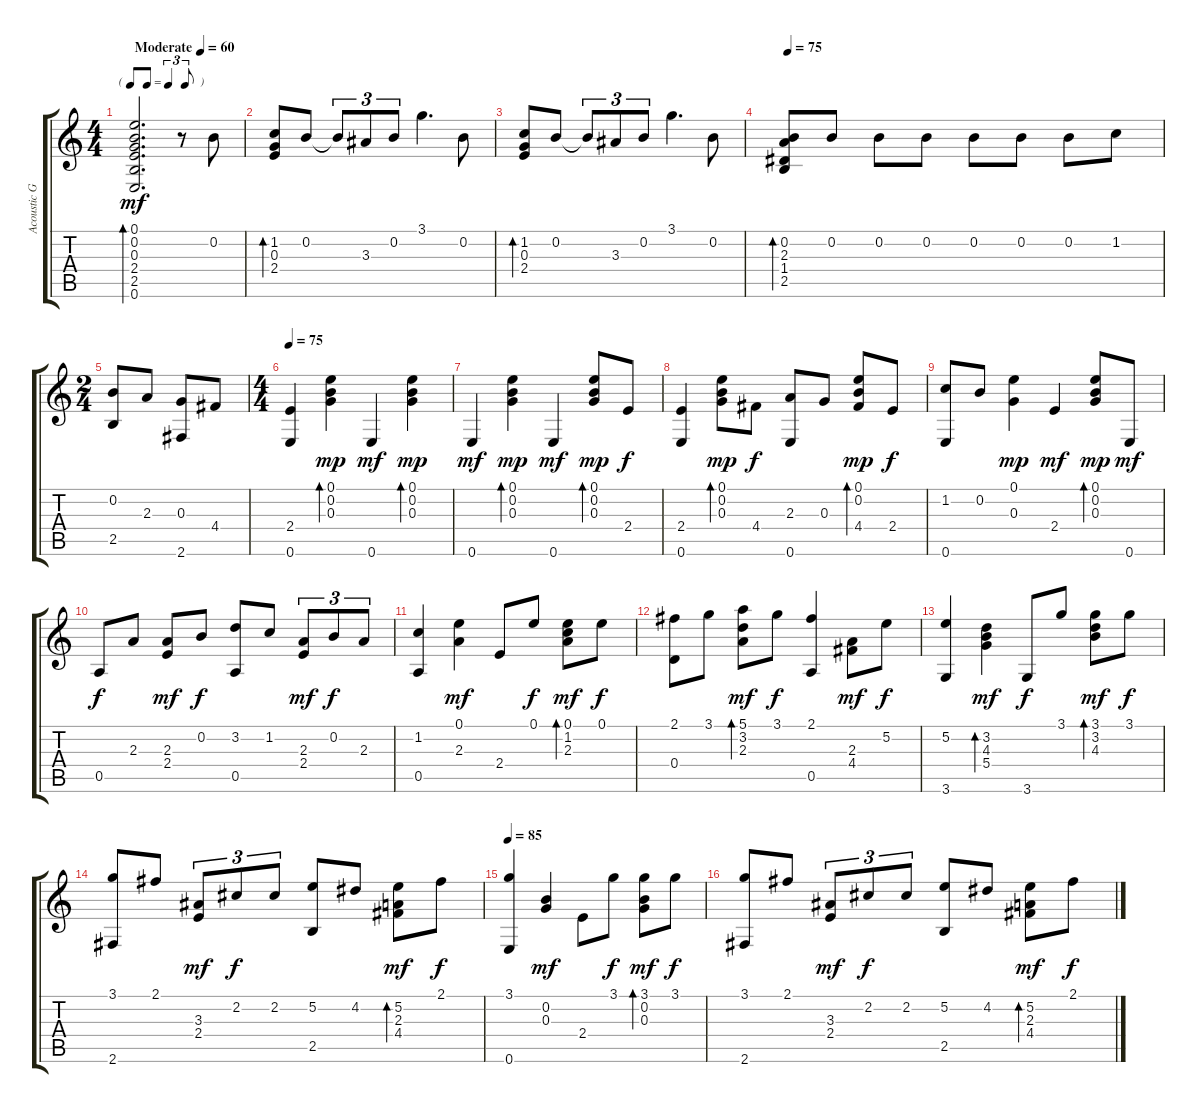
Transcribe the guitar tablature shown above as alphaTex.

\track ("Acoustic Guitar" "Acoustic G") {instrument acousticguitarnylon}
\staff {score tabs}
\tuning (E4 B3 G3 D3 A2 E2) {hide}
\ts (4 4)
\tf triplet8th
\tempo (60 "Moderate")
\clef g2
\ks c
(0.1 0.2 0.3 2.4 2.5 0.6).2{d bd 240 dy mf instrument acousticguitarnylon} r.8 0.2.8 |
(1.2 0.3 2.4).8{bd 240} 0.2.8 0.2{t}.8{tu (3 2)} 3.3.8{tu (3 2)} 0.2.8{tu (3 2)} 3.1.4{d} 0.2.8 |
(1.2 0.3 2.4).8{bd 240} 0.2.8 0.2{t}.8{tu (3 2)} 3.3.8{tu (3 2)} 0.2.8{tu (3 2)} 3.1.4{d} 0.2.8 |
\tempo 75
(0.2 2.3 1.4 2.5).8{bd 240} 0.2.8 0.2.8 0.2.8 0.2.8 0.2.8 0.2.8 1.2.8 |
\ts (2 4)
(0.2 2.5).8 2.3.8 (0.3 2.6).8 4.4.8 |
\ts (4 4)
\tempo 75
(2.4 0.6).4 (0.1 0.2 0.3).4{bd 30 dy mp} 0.6.4{dy mf} (0.1 0.2 0.3).4{bd 30 dy mp} |
0.6.4{dy mf} (0.1 0.2 0.3).4{bd 30 dy mp} 0.6.4{dy mf} (0.1 0.2 0.3).8{bd 30 dy mp} 2.4.8{dy f} |
(2.4 0.6).4 (0.1 0.2 0.3).8{bd 30 dy mp} 4.4.8{dy f} (2.3 0.6).8 0.3.8 (0.1 0.2 4.4).8{bd 30 dy mp} 2.4.8{dy f} |
(1.2 0.6).8 0.2.8 (0.1 0.3).4{dy mp} 2.4.4{dy mf} (0.1 0.2 0.3).8{bd 30 dy mp} 0.6.8{dy mf} |
0.5.8{dy f} 2.3.8 (2.3 2.4).8{dy mf} 0.2.8{dy f} (3.2 0.5).8 1.2.8 (2.3 2.4).8{tu (3 2) dy mf} 0.2.8{tu (3 2) dy f} 2.3.8{tu (3 2)} |
(1.2 0.5).4 (0.1 2.3).4{dy mf} 2.4.8 0.1.8{dy f} (0.1 1.2 2.3).8{bd 30 dy mf} 0.1.8{dy f} |
(2.1 0.4).8 3.1.8 (5.1 3.2 2.3).8{bd 30 dy mf} 3.1.8{dy f} (2.1 0.5).4 (2.3 4.4).8{dy mf} 5.2.8{dy f} |
(5.2 3.6).4 (3.2 4.3 5.4).4{bd 30 dy mf} 3.6.8{dy f} 3.1.8 (3.1 3.2 4.3).8{bd 30 dy mf} 3.1.8{dy f} |
(3.1 2.6).8 2.1.8 (3.3 2.4).8{tu (3 2) dy mf} 2.2.8{tu (3 2) dy f} 2.2.8{tu (3 2)} (5.2 2.5).8 4.2.8 (5.2 2.3 4.4).8{bd 30 dy mf} 2.1.8{dy f} |
\tempo 85
(3.1 0.6).4 (0.2 0.3).4{dy mf} 2.4.8 3.1.8{dy f} (3.1 0.2 0.3).8{bd 30 dy mf} 3.1.8{dy f} |
(3.1 2.6).8 2.1.8 (3.3 2.4).8{tu (3 2) dy mf} 2.2.8{tu (3 2) dy f} 2.2.8{tu (3 2)} (5.2 2.5).8 4.2.8 (5.2 2.3 4.4).8{bd 30 dy mf} 2.1.8{dy f}
